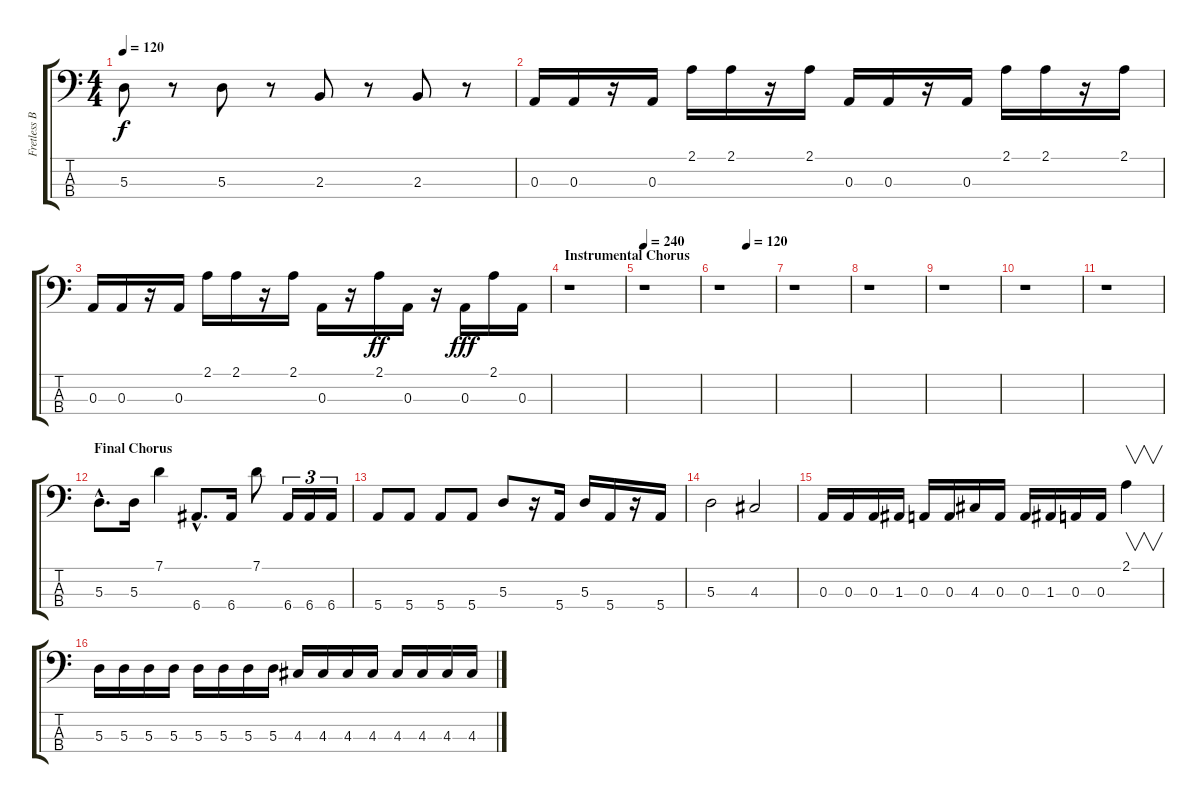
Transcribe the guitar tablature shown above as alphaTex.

\track ("Fretless Bass" "Fretless B") {instrument fretlessbass}
\staff {score tabs}
\tuning (G2 D2 A1 E1) {hide}
\ts (4 4)
\tempo 120
\clef f4
\ks c
5.3.8{dy f} r.8 5.3.8 r.8 2.3.8 r.8 2.3.8 r.8 |
0.3.16{instrument synthbass1} 0.3.16 r.16 0.3.16 2.1.16 2.1.16 r.16 2.1.16 0.3.16 0.3.16 r.16 0.3.16 2.1.16 2.1.16 r.16 2.1.16 |
0.3.16 0.3.16 r.16 0.3.16 2.1.16 2.1.16 r.16 2.1.16 0.3.16 r.16 2.1.16{dy ff} 0.3.16 r.16 0.3.16{dy fff} 2.1.16 0.3.16 |
\section ("" "Instrumental Chorus")
r.1 |
\tempo 240
r.1 |
\tempo (120 0.5)
r.1 |
r.1 |
r.1 |
r.1 |
r.1 |
r.1 |
\section ("" "Final Chorus")
5.3{hac}.8{d volume 16 instrument electricbassfinger} 5.3.16 7.1.4 6.4{hac}.8{d} 6.4.16 7.1.8 6.4.16{tu (3 2)} 6.4.16{tu (3 2)} 6.4.16{tu (3 2)} |
5.4.8 5.4.8 5.4.8 5.4.8 5.3.8 r.16 5.4.16 5.3.16 5.4.16 r.16 5.4.16 |
5.3.2 4.3.2 |
0.3.16 0.3.16 0.3.16 1.3.16 0.3.16 0.3.16 4.3.16 0.3.16 0.3.16 1.3.16 0.3.16 0.3.16 2.1.4{v} |
5.3.16 5.3.16 5.3.16 5.3.16 5.3.16 5.3.16 5.3.16 5.3.16 4.3.16 4.3.16 4.3.16 4.3.16 4.3.16 4.3.16 4.3.16 4.3.16
